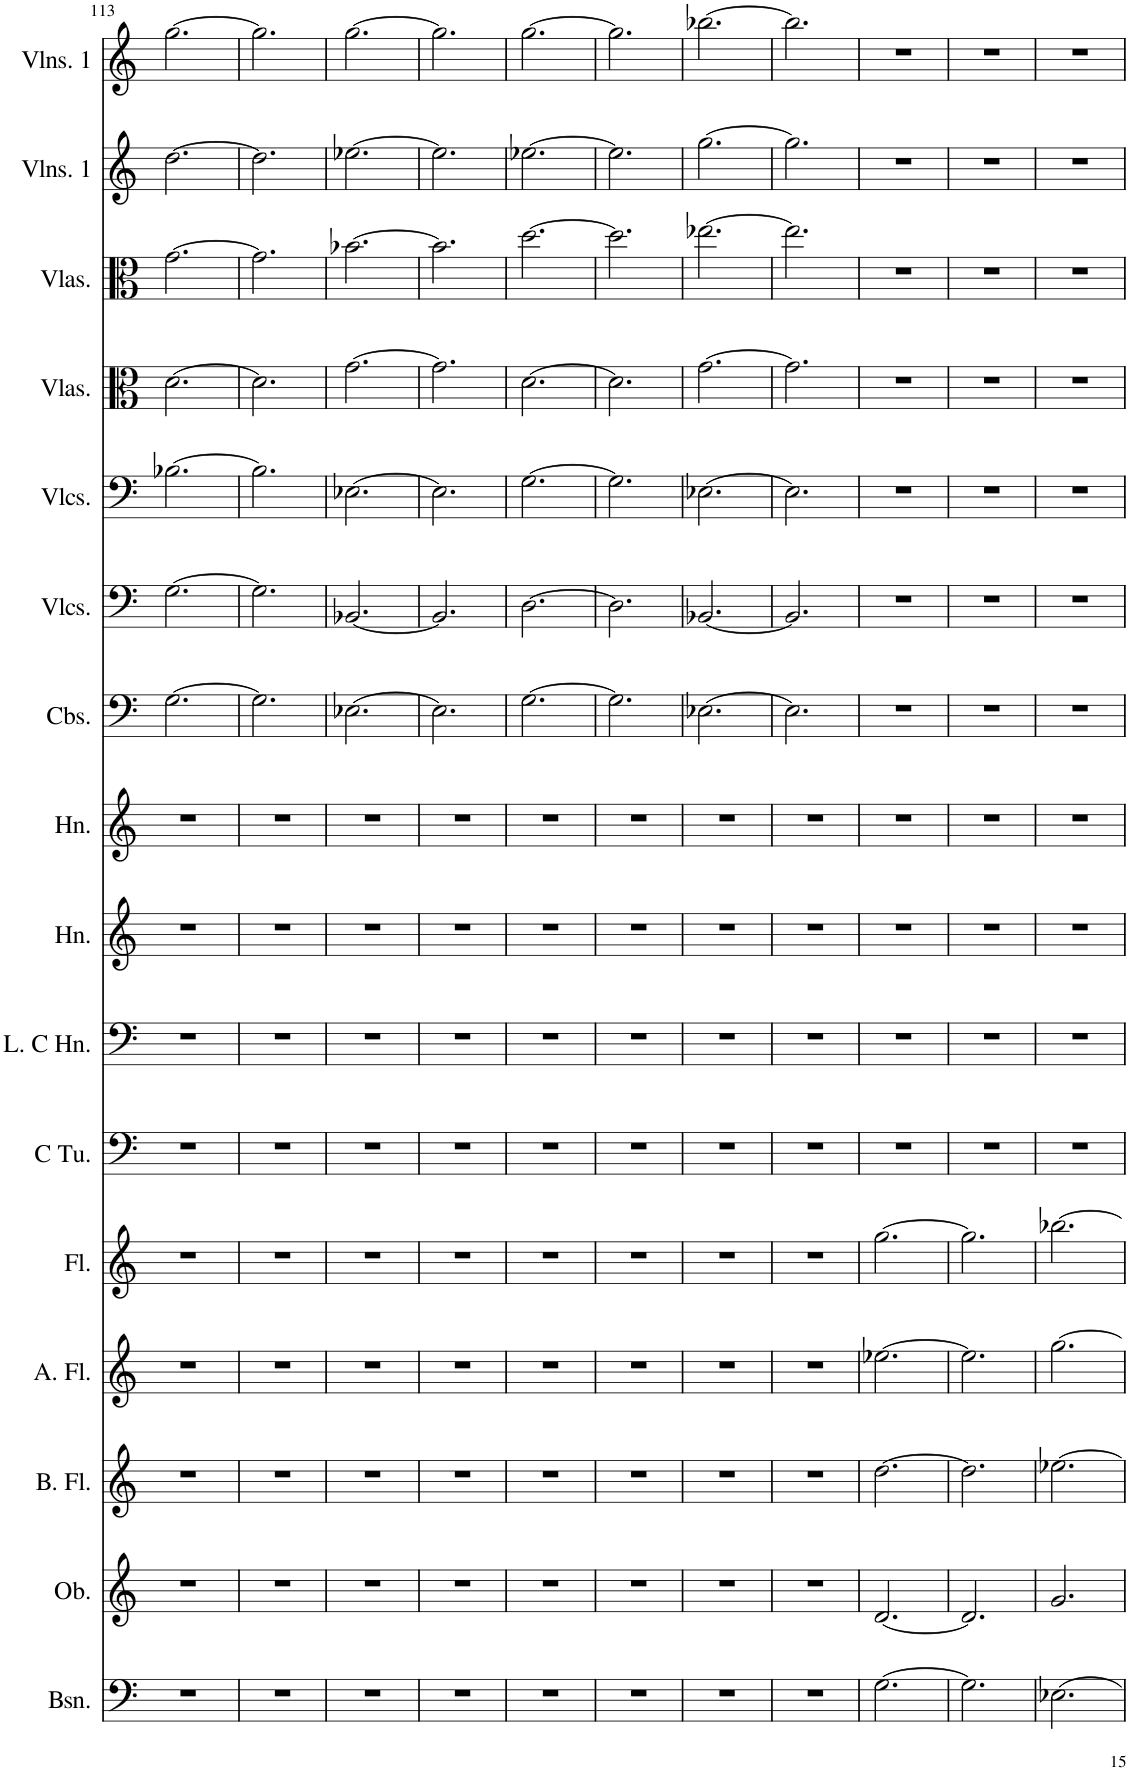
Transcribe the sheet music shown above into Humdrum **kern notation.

**kern	**kern	**kern	**kern	**kern	**kern	**kern	**kern	**kern	**kern	**kern	**kern	**kern	**kern	**kern	**kern
*part16	*part15	*part14	*part13	*part12	*part11	*part10	*part9	*part8	*part7	*part6	*part5	*part4	*part3	*part2	*part1
*staff16	*staff15	*staff14	*staff13	*staff12	*staff11	*staff10	*staff9	*staff8	*staff7	*staff6	*staff5	*staff4	*staff3	*staff2	*staff1
*I"Basson	*I"Oboe	*I"Bass Flute	*I"Alto Flute	*I"Flute	*I"C Tuba	*I"Low C Horn	*I"Horn	*I"Horn	*I"Contrabasses	*I"Violoncellos	*I"Violoncellos	*I"Violas	*I"Violas	*I"Violins 1	*I"Violins 1
*I'Bsn.	*I'Ob.	*I'B. Fl.	*I'A. Fl.	*I'Fl.	*I'C Tu.	*I'L. C Hn.	*I'Hn.	*I'Hn.	*I'Cbs.	*I'Vlcs.	*I'Vlcs.	*I'Vlas.	*I'Vlas.	*I'Vlns. 1	*I'Vlns. 1
!!LO:PB:g=z
*clefF4	*clefG2	*clefG2	*clefG2	*clefG2	*clefF4	*clefF4	*clefG2	*clefG2	*clefF4	*clefF4	*clefF4	*clefC3	*clefC3	*clefG2	*clefG2
*	*	*Trd7c12	*Trd3c5	*	*	*Trd4c7	*Trd4c7	*Trd4c7	*Trd7c12	*	*	*	*	*	*
*k[]	*k[]	*k[]	*k[]	*k[]	*k[]	*k[]	*k[]	*k[]	*k[]	*k[]	*k[]	*k[]	*k[]	*k[]	*k[]
*M3/4	*M3/4	*M3/4	*M3/4	*M3/4	*M3/4	*M3/4	*M3/4	*M3/4	*M3/4	*M3/4	*M3/4	*M3/4	*M3/4	*M3/4	*M3/4
=113	=113	=113	=113	=113	=113	=113	=113	=113	=113	=113	=113	=113	=113	=113	=113
2.r	2.r	2.r	2.r	2.r	2.r	2.r	2.r	2.r	[2.G\	[2.G\	[2.B-X\	[2.d\	[2.g\	[2.dd\	[2.gg\
=114	=114	=114	=114	=114	=114	=114	=114	=114	=114	=114	=114	=114	=114	=114	=114
2.r	2.r	2.r	2.r	2.r	2.r	2.r	2.r	2.r	2.G\]	2.G\]	2.B-\]	2.d\]	2.g\]	2.dd\]	2.gg\]
=115	=115	=115	=115	=115	=115	=115	=115	=115	=115	=115	=115	=115	=115	=115	=115
2.r	2.r	2.r	2.r	2.r	2.r	2.r	2.r	2.r	[2.E-X\	[2.BB-X/	[2.E-X\	[2.g\	[2.b-X\	[2.ee-X\	[2.gg\
=116	=116	=116	=116	=116	=116	=116	=116	=116	=116	=116	=116	=116	=116	=116	=116
2.r	2.r	2.r	2.r	2.r	2.r	2.r	2.r	2.r	2.E-\]	2.BB-/]	2.E-\]	2.g\]	2.b-\]	2.ee-\]	2.gg\]
=117	=117	=117	=117	=117	=117	=117	=117	=117	=117	=117	=117	=117	=117	=117	=117
2.r	2.r	2.r	2.r	2.r	2.r	2.r	2.r	2.r	[2.G\	[2.D\	[2.G\	[2.d\	[2.dd\	[2.ee-X\	[2.gg\
=118	=118	=118	=118	=118	=118	=118	=118	=118	=118	=118	=118	=118	=118	=118	=118
2.r	2.r	2.r	2.r	2.r	2.r	2.r	2.r	2.r	2.G\]	2.D\]	2.G\]	2.d\]	2.dd\]	2.ee-\]	2.gg\]
=119	=119	=119	=119	=119	=119	=119	=119	=119	=119	=119	=119	=119	=119	=119	=119
2.r	2.r	2.r	2.r	2.r	2.r	2.r	2.r	2.r	[2.E-X\	[2.BB-X/	[2.E-X\	[2.g\	[2.ee-X\	[2.gg\	[2.bb-X\
=120	=120	=120	=120	=120	=120	=120	=120	=120	=120	=120	=120	=120	=120	=120	=120
2.r	2.r	2.r	2.r	2.r	2.r	2.r	2.r	2.r	2.E-\]	2.BB-/]	2.E-\]	2.g\]	2.ee-\]	2.gg\]	2.bb-\]
=121	=121	=121	=121	=121	=121	=121	=121	=121	=121	=121	=121	=121	=121	=121	=121
[2.G\	[2.d/	[2.dd\	[2.ee-X\	[2.gg\	2.r	2.r	2.r	2.r	2.r	2.r	2.r	2.r	2.r	2.r	2.r
=122	=122	=122	=122	=122	=122	=122	=122	=122	=122	=122	=122	=122	=122	=122	=122
2.G\]	2.d/]	2.dd\]	2.ee-\]	2.gg\]	2.r	2.r	2.r	2.r	2.r	2.r	2.r	2.r	2.r	2.r	2.r
=123	=123	=123	=123	=123	=123	=123	=123	=123	=123	=123	=123	=123	=123	=123	=123
[2.E-X\	2.g/	[2.ee-X\	[2.gg\	[2.bb-X\	2.r	2.r	2.r	2.r	2.r	2.r	2.r	2.r	2.r	2.r	2.r
=	=	=	=	=	=	=	=	=	=	=	=	=	=	=	=
*-	*-	*-	*-	*-	*-	*-	*-	*-	*-	*-	*-	*-	*-	*-	*-
